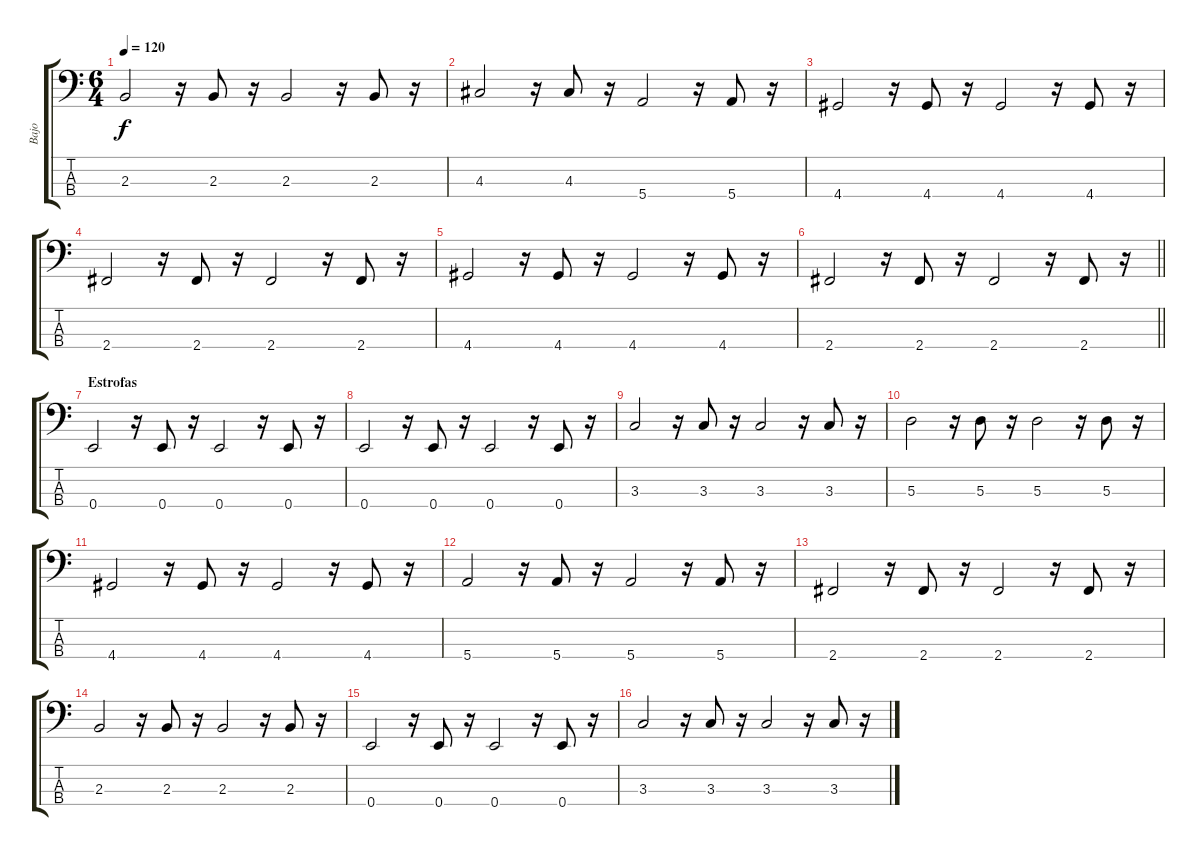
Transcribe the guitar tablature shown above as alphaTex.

\track ("Bajo" "Bajo") {instrument electricbassfinger}
\staff {score tabs}
\tuning (G2 D2 A1 E1) {hide}
\ts (6 4)
\tempo 120
\clef f4
\ks c
2.3.2{dy f} r.16 2.3.8 r.16 2.3.2 r.16 2.3.8 r.16 |
4.3.2 r.16 4.3.8 r.16 5.4.2 r.16 5.4.8 r.16 |
4.4.2 r.16 4.4.8 r.16 4.4.2 r.16 4.4.8 r.16 |
2.4.2 r.16 2.4.8 r.16 2.4.2 r.16 2.4.8 r.16 |
4.4.2 r.16 4.4.8 r.16 4.4.2 r.16 4.4.8 r.16 |
\barLineRight lightlight
2.4.2 r.16 2.4.8 r.16 2.4.2 r.16 2.4.8 r.16 |
\section ("" "Estrofas")
0.4.2 r.16 0.4.8 r.16 0.4.2 r.16 0.4.8 r.16 |
0.4.2 r.16 0.4.8 r.16 0.4.2 r.16 0.4.8 r.16 |
3.3.2 r.16 3.3.8 r.16 3.3.2 r.16 3.3.8 r.16 |
5.3.2 r.16 5.3.8 r.16 5.3.2 r.16 5.3.8 r.16 |
4.4.2 r.16 4.4.8 r.16 4.4.2 r.16 4.4.8 r.16 |
5.4.2 r.16 5.4.8 r.16 5.4.2 r.16 5.4.8 r.16 |
2.4.2 r.16 2.4.8 r.16 2.4.2 r.16 2.4.8 r.16 |
2.3.2 r.16 2.3.8 r.16 2.3.2 r.16 2.3.8 r.16 |
0.4.2 r.16 0.4.8 r.16 0.4.2 r.16 0.4.8 r.16 |
3.3.2 r.16 3.3.8 r.16 3.3.2 r.16 3.3.8 r.16
